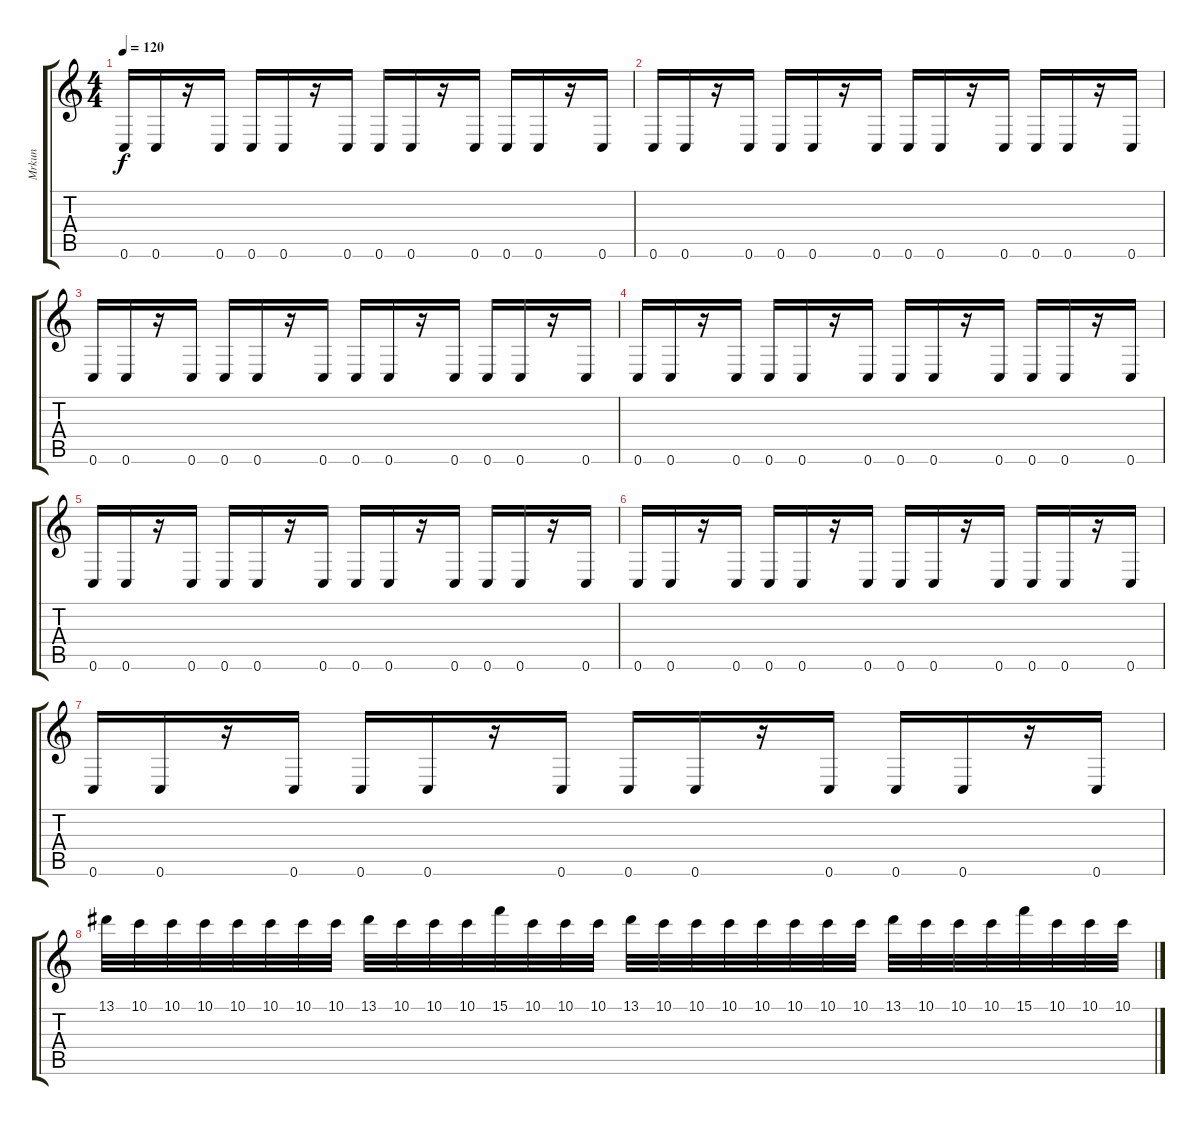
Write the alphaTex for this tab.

\track ("Mrkun" "Mrkun") {instrument distortionguitar}
\staff {score tabs}
\tuning (D4 A3 F3 C3 G2 C2) {hide}
\ts (4 4)
\tempo 120
\clef g2
\ks c
0.6.16{dy f} 0.6.16 r.16 0.6.16 0.6.16 0.6.16 r.16 0.6.16 0.6.16 0.6.16 r.16 0.6.16 0.6.16 0.6.16 r.16 0.6.16 |
0.6.16 0.6.16 r.16 0.6.16 0.6.16 0.6.16 r.16 0.6.16 0.6.16 0.6.16 r.16 0.6.16 0.6.16 0.6.16 r.16 0.6.16 |
0.6.16 0.6.16 r.16 0.6.16 0.6.16 0.6.16 r.16 0.6.16 0.6.16 0.6.16 r.16 0.6.16 0.6.16 0.6.16 r.16 0.6.16 |
0.6.16 0.6.16 r.16 0.6.16 0.6.16 0.6.16 r.16 0.6.16 0.6.16 0.6.16 r.16 0.6.16 0.6.16 0.6.16 r.16 0.6.16 |
0.6.16 0.6.16 r.16 0.6.16 0.6.16 0.6.16 r.16 0.6.16 0.6.16 0.6.16 r.16 0.6.16 0.6.16 0.6.16 r.16 0.6.16 |
0.6.16 0.6.16 r.16 0.6.16 0.6.16 0.6.16 r.16 0.6.16 0.6.16 0.6.16 r.16 0.6.16 0.6.16 0.6.16 r.16 0.6.16 |
0.6.16 0.6.16 r.16 0.6.16 0.6.16 0.6.16 r.16 0.6.16 0.6.16 0.6.16 r.16 0.6.16 0.6.16 0.6.16 r.16 0.6.16 |
13.1.32 10.1.32 10.1.32 10.1.32 10.1.32 10.1.32 10.1.32 10.1.32 13.1.32 10.1.32 10.1.32 10.1.32 15.1.32 10.1.32 10.1.32 10.1.32 13.1.32 10.1.32 10.1.32 10.1.32 10.1.32 10.1.32 10.1.32 10.1.32 13.1.32 10.1.32 10.1.32 10.1.32 15.1.32 10.1.32 10.1.32 10.1.32
